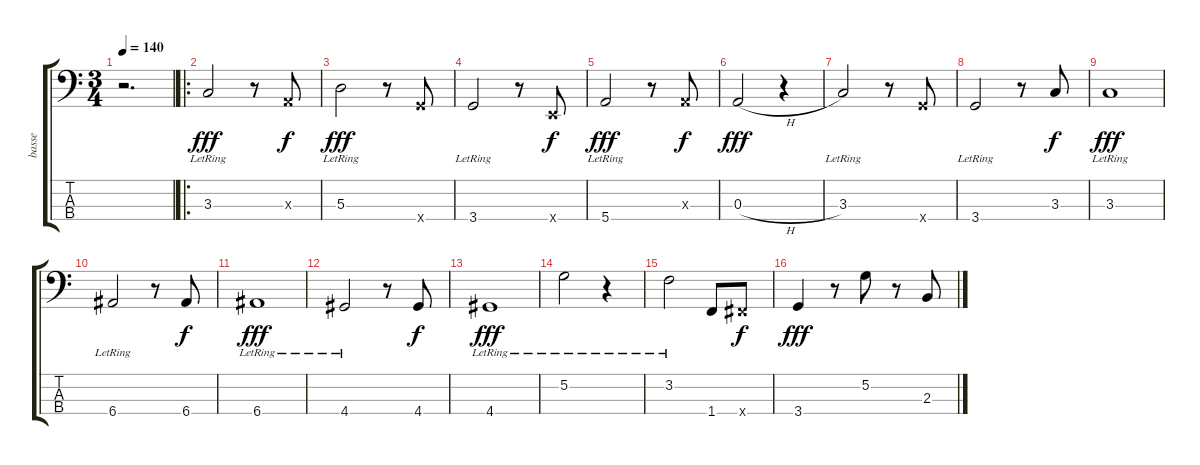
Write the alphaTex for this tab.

\track ("basse" "basse") {instrument acousticbass}
\staff {score tabs}
\tuning (G2 D2 A1 E1) {hide}
\ts (3 4)
\tempo 140
\clef f4
\ks c
r.2{d dy fff instrument acousticbass} |
\ro
3.3{lr}.2 r.8 0.3{x}.8{dy f} |
5.3{lr}.2{dy fff} r.8 3.4{x}.8 |
3.4{lr}.2 r.8 0.4{x}.8{dy f} |
5.4{lr}.2{dy fff} r.8 0.3{x}.8{dy f} |
0.3{h}.2{dy fff} r.4 |
3.3{lr}.2 r.8 3.4{x}.8 |
3.4{lr}.2 r.8 3.3.8{dy f} |
3.3{lr}.1{dy fff} |
6.4{lr}.2 r.8 6.4.8{dy f} |
6.4{lr}.1{dy fff} |
4.4{lr}.2 r.8 4.4.8{dy f} |
4.4{lr}.1{dy fff} |
5.2{lr}.2 r.4 |
3.2{lr}.2 1.4.8 2.4{x}.8{dy f} |
3.4.4{dy fff} r.8 5.2.8 r.8 2.3.8
